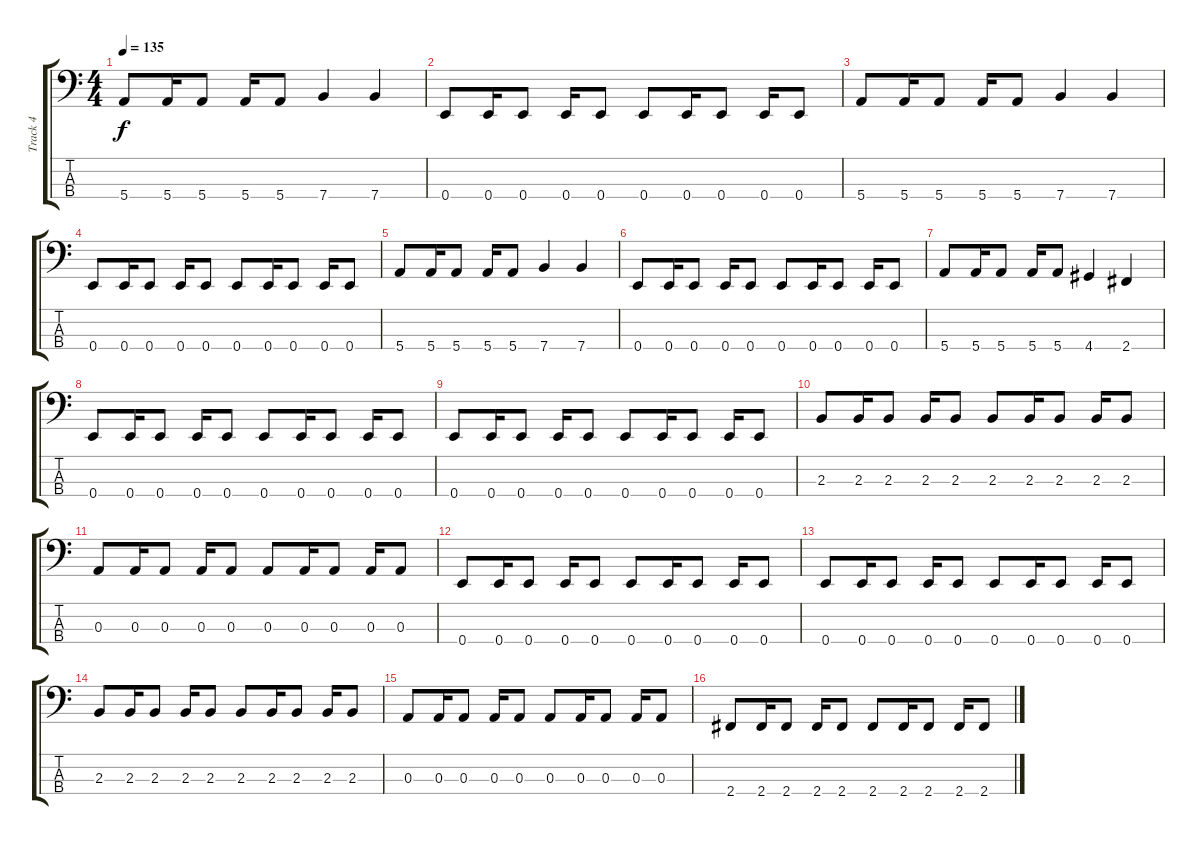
\track ("Track 4" "Track 4") {instrument electricbassfinger}
\staff {score tabs}
\tuning (G2 D2 A1 E1) {hide}
\ts (4 4)
\tempo 135
\clef f4
\ks c
5.4.8{dy f} 5.4.16 5.4.8 5.4.16 5.4.8 7.4.4 7.4.4 |
0.4.8 0.4.16 0.4.8 0.4.16 0.4.8 0.4.8 0.4.16 0.4.8 0.4.16 0.4.8 |
5.4.8 5.4.16 5.4.8 5.4.16 5.4.8 7.4.4 7.4.4 |
0.4.8 0.4.16 0.4.8 0.4.16 0.4.8 0.4.8 0.4.16 0.4.8 0.4.16 0.4.8 |
5.4.8 5.4.16 5.4.8 5.4.16 5.4.8 7.4.4 7.4.4 |
0.4.8 0.4.16 0.4.8 0.4.16 0.4.8 0.4.8 0.4.16 0.4.8 0.4.16 0.4.8 |
5.4.8 5.4.16 5.4.8 5.4.16 5.4.8 4.4.4 2.4.4 |
0.4.8 0.4.16 0.4.8 0.4.16 0.4.8 0.4.8 0.4.16 0.4.8 0.4.16 0.4.8 |
0.4.8 0.4.16 0.4.8 0.4.16 0.4.8 0.4.8 0.4.16 0.4.8 0.4.16 0.4.8 |
2.3.8 2.3.16 2.3.8 2.3.16 2.3.8 2.3.8 2.3.16 2.3.8 2.3.16 2.3.8 |
0.3.8 0.3.16 0.3.8 0.3.16 0.3.8 0.3.8 0.3.16 0.3.8 0.3.16 0.3.8 |
0.4.8 0.4.16 0.4.8 0.4.16 0.4.8 0.4.8 0.4.16 0.4.8 0.4.16 0.4.8 |
0.4.8 0.4.16 0.4.8 0.4.16 0.4.8 0.4.8 0.4.16 0.4.8 0.4.16 0.4.8 |
2.3.8 2.3.16 2.3.8 2.3.16 2.3.8 2.3.8 2.3.16 2.3.8 2.3.16 2.3.8 |
0.3.8 0.3.16 0.3.8 0.3.16 0.3.8 0.3.8 0.3.16 0.3.8 0.3.16 0.3.8 |
2.4.8 2.4.16 2.4.8 2.4.16 2.4.8 2.4.8 2.4.16 2.4.8 2.4.16 2.4.8
